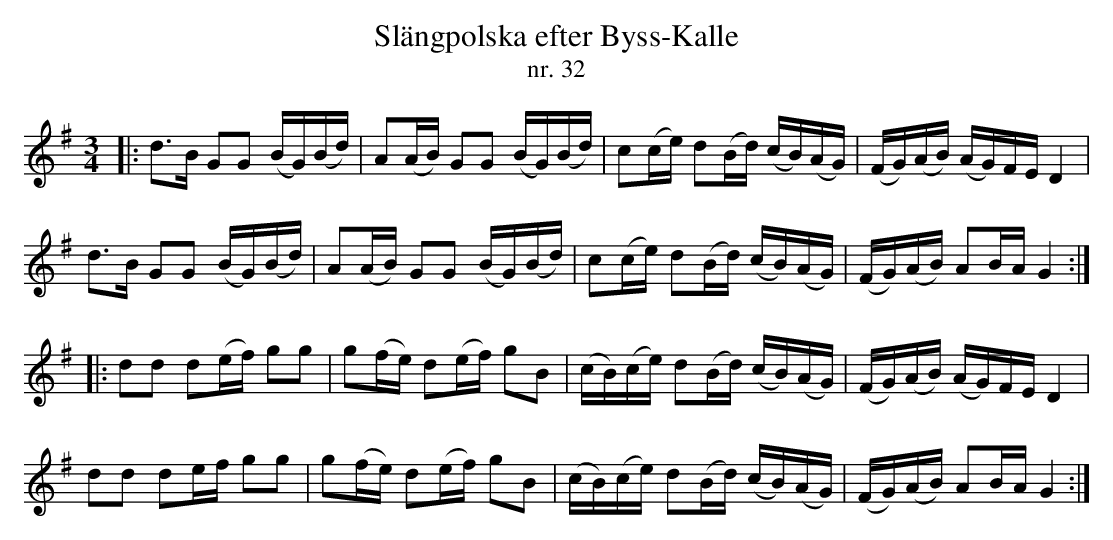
X:1
T: Slängpolska efter Byss-Kalle
T: nr. 32
M: 3/4
L: 1/16
K: G
|: d2>B2 G2G2 (BG)(Bd) | A2(AB) G2G2 (BG)(Bd) | c2(ce) d2(Bd) (cB)(AG) | (FG)(AB) (AG)FE D4 |
d2>B2 G2G2 (BG)(Bd) | A2(AB) G2G2 (BG)(Bd) | c2(ce) d2(Bd) (cB)(AG) | (FG)(AB) A2BA G4 :|
|: d2d2 d2(ef) g2g2 | g2(fe) d2(ef) g2B2 | (cB)(ce) d2(Bd) (cB)(AG) | (FG)(AB) (AG)FE D4 |
d2d2 d2ef g2g2 | g2(fe) d2(ef) g2B2 | (cB)(ce) d2(Bd) (cB)(AG) | (FG)(AB) A2BA G4 :|
